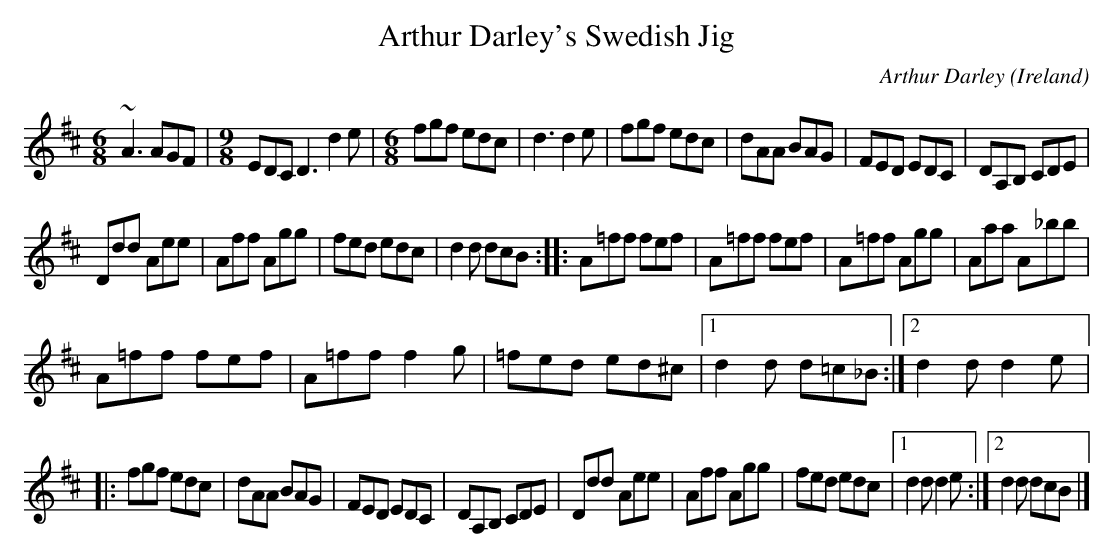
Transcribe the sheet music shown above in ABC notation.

X:1
T:Arthur Darley's Swedish Jig
C:Arthur Darley
M:6/8
O:Ireland
K:D major
~A3 AGF|\
[M:9/8]\
EDC D3 d2e|\
[M:6/8]\
fgf edc|d3 d2e|\
fgf edc|dAA BAG|FED EDC|DA,B, CDE|
Ddd Aee|Aff Agg|fed edc|d2d dcB::\
A=ff fef|A=ff fef|A=ff Agg|Aaa A_bb|
A=ff fef|A=ff f2g|=fed ed^c \
|1 d2d d=c_B:|2 d2d d2e|:
fgf edc|dAA BAG|FED EDC|DA,B, CDE|\
Ddd Aee|Aff Agg|fed edc|1 d2d d2e:|2 d2d dcB|]
